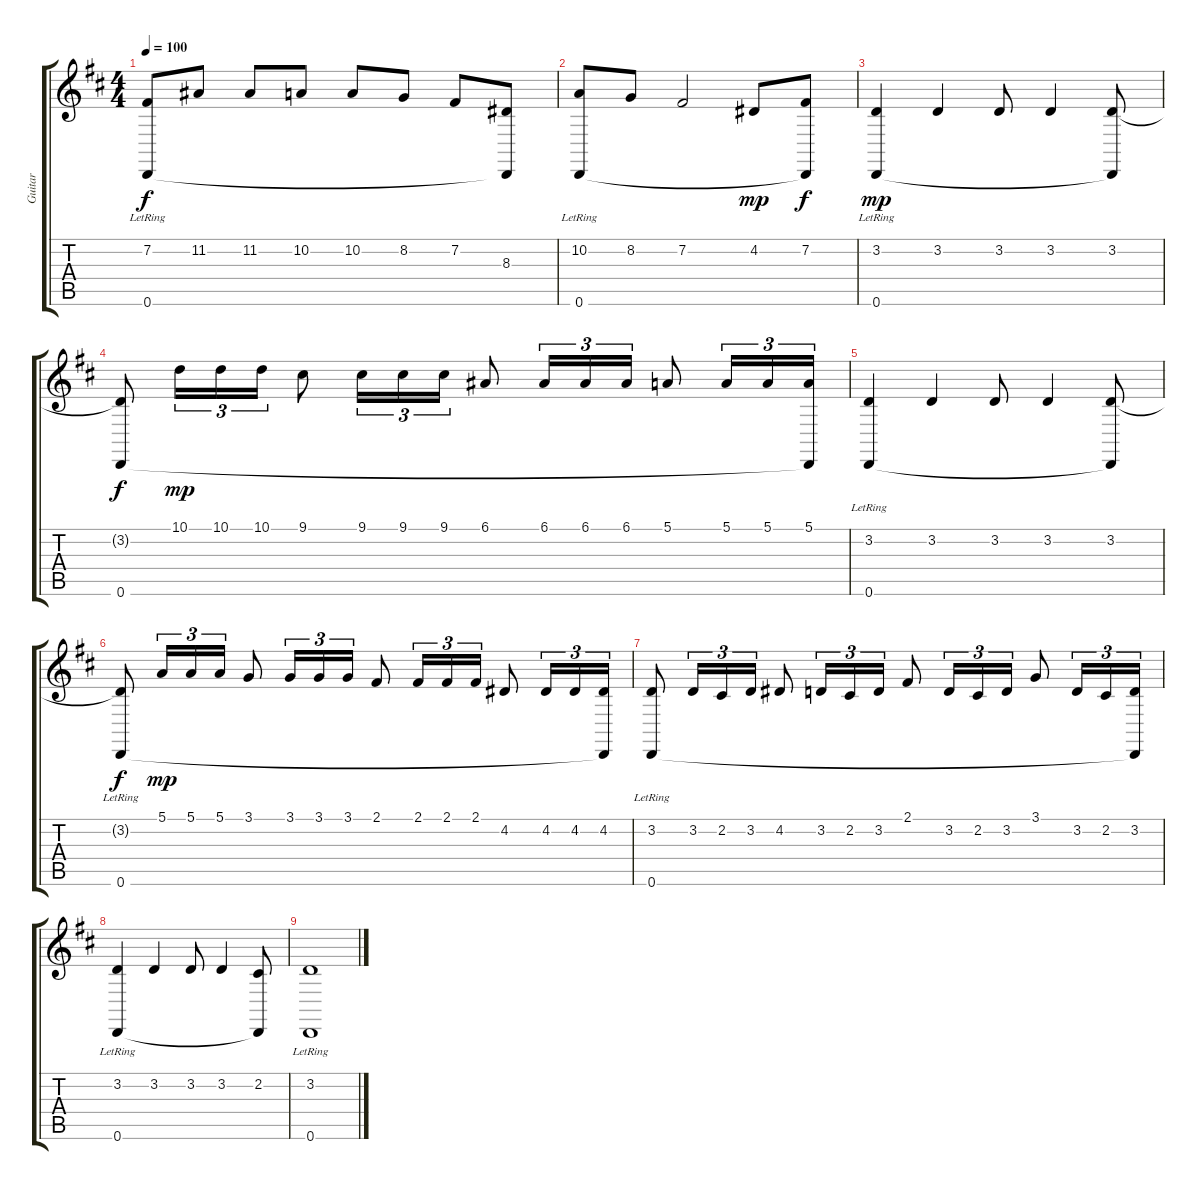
\track ("Guitar" "Guitar") {instrument sitar}
\staff {score tabs}
\tuning (E4 B3 G3 D3 A2 D2) {hide}
\ts (4 4)
\tempo 100
\clef g2
\ks d
(7.2{t} 0.6{lr}).8{dy f} 11.2.8 11.2.8 10.2.8 10.2.8 8.2.8 7.2.8 (8.3 0.6{t}).8 |
(10.2 0.6{lr}).8 8.2.8 7.2.2 4.2.8{dy mp} (7.2 0.6{t}).8{dy f} |
(3.2 0.6{lr}).4{dy mp} 3.2.4 3.2.8 3.2.4 (3.2 0.6{t}).8 |
(3.2{t} 0.6).8{dy f} 10.1.16{tu (3 2) dy mp} 10.1.16{tu (3 2)} 10.1.16{tu (3 2)} 9.1.8 9.1.16{tu (3 2)} 9.1.16{tu (3 2)} 9.1.16{tu (3 2)} 6.1.8 6.1.16{tu (3 2)} 6.1.16{tu (3 2)} 6.1.16{tu (3 2)} 5.1.8 5.1.16{tu (3 2)} 5.1.16{tu (3 2)} (5.1 0.6{t}).16{tu (3 2)} |
(3.2 0.6{lr}).4 3.2.4 3.2.8 3.2.4 (3.2 0.6{t}).8 |
(3.2{t} 0.6{lr}).8{dy f} 5.1.16{tu (3 2) dy mp} 5.1.16{tu (3 2)} 5.1.16{tu (3 2)} 3.1.8 3.1.16{tu (3 2)} 3.1.16{tu (3 2)} 3.1.16{tu (3 2)} 2.1.8 2.1.16{tu (3 2)} 2.1.16{tu (3 2)} 2.1.16{tu (3 2)} 4.2.8 4.2.16{tu (3 2)} 4.2.16{tu (3 2)} (4.2 0.6{t}).16{tu (3 2)} |
(3.2 0.6{lr}).8 3.2.16{tu (3 2)} 2.2.16{tu (3 2)} 3.2.16{tu (3 2)} 4.2.8 3.2.16{tu (3 2)} 2.2.16{tu (3 2)} 3.2.16{tu (3 2)} 2.1.8 3.2.16{tu (3 2)} 2.2.16{tu (3 2)} 3.2.16{tu (3 2)} 3.1.8 3.2.16{tu (3 2)} 2.2.16{tu (3 2)} (3.2 0.6{t}).16{tu (3 2)} |
(3.2 0.6{lr}).4 3.2.4 3.2.8 3.2.4 (2.2 0.6{t}).8 |
(3.2 0.6{lr}).1
